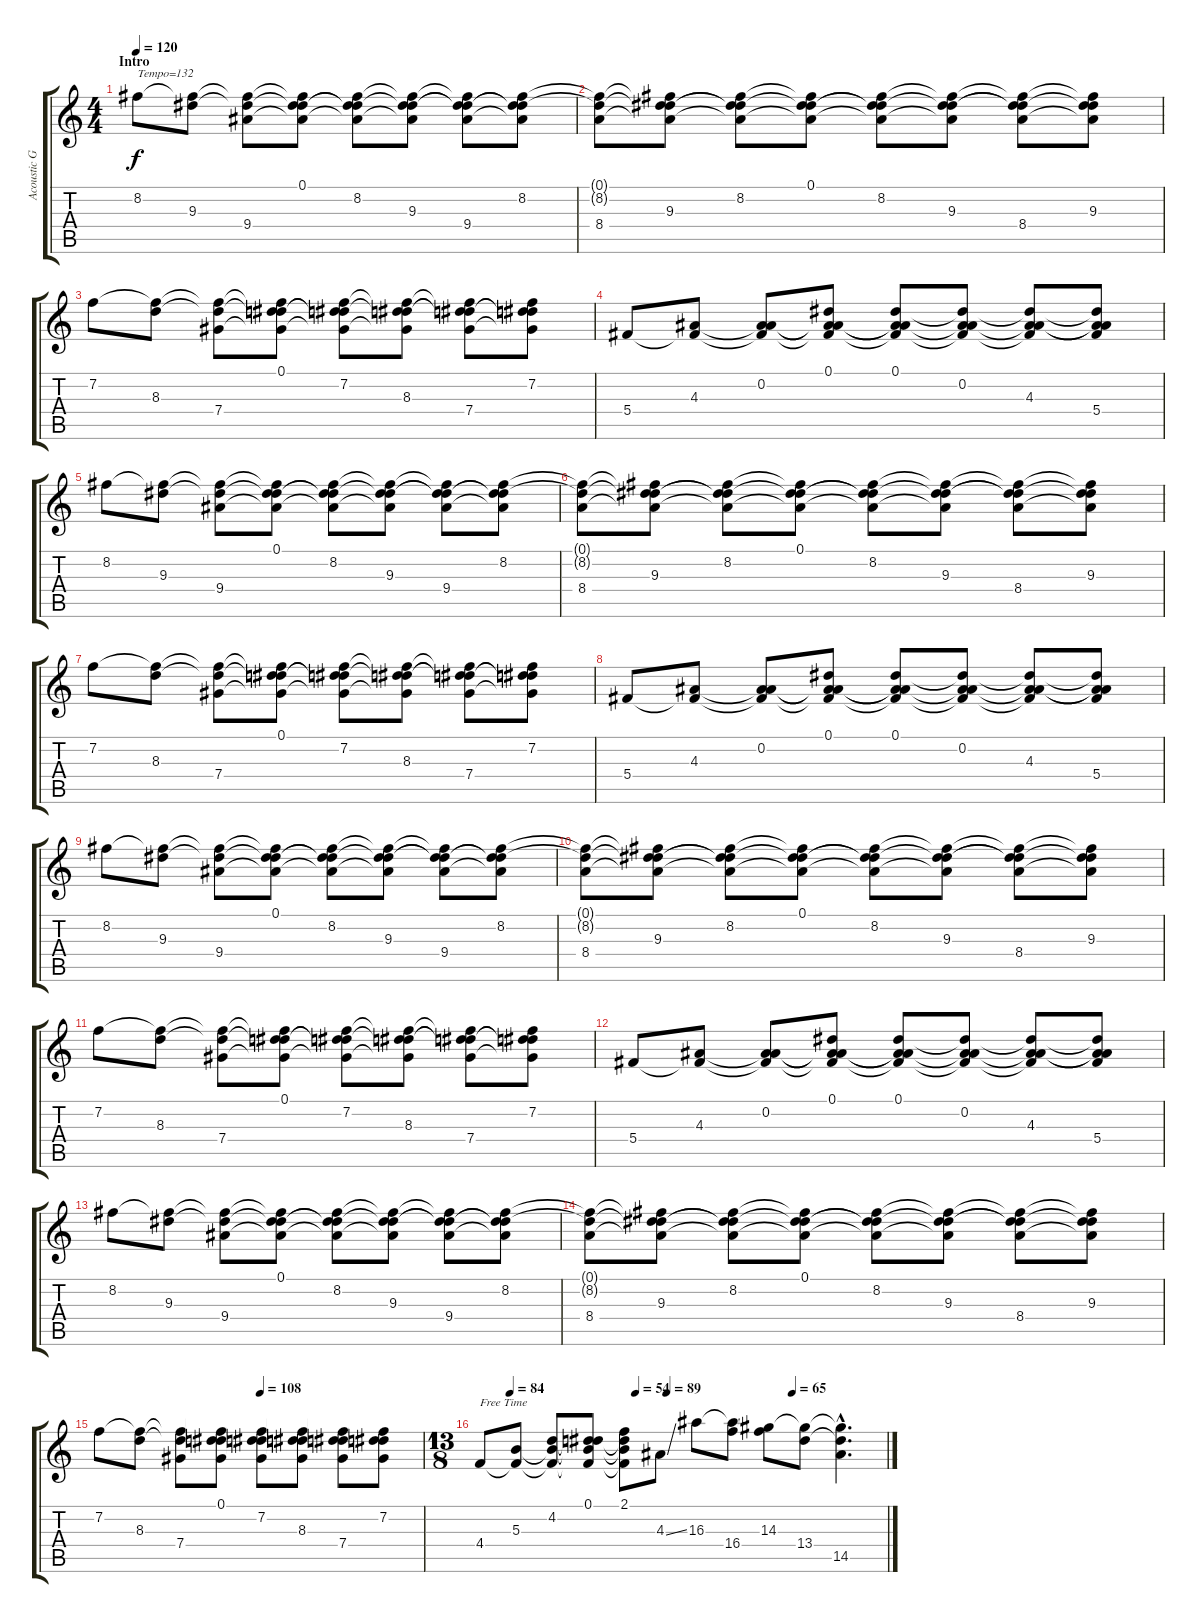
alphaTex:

\track ("Acoustic Guitar [Gilby]" "Acoustic G") {instrument acousticguitarsteel}
\staff {score tabs}
\tuning (Eb4 Bb3 Gb3 Db3 Ab2 Eb2) {hide}
\ts (4 4)
\section ("" "Intro")
\tempo 120
\tempo 132
\tempo 120
\clef g2
\ks c
8.2.8{txt "Tempo=132" dy f volume 9 instrument acousticguitarsteel} (8.2{t} 9.3).8 (8.2{t} 9.3{t} 9.4).8 (0.1 8.2{t} 9.3{t} 9.4{t}).8 (0.1{t} 8.2 9.3{t} 9.4{t}).8 (0.1{t} 8.2{t} 9.3 9.4{t}).8 (0.1{t} 8.2{t} 9.3{t} 9.4).8 (0.1{t} 8.2 9.3{t} 9.4{t}).8 |
(0.1{t} 8.2{t} 8.4).8 (0.1{t} 8.2{t} 9.3 8.4{t}).8 (0.1{t} 8.2 9.3{t} 8.4{t}).8 (0.1 8.2{t} 9.3{t} 8.4{t}).8 (0.1{t} 8.2 9.3{t} 8.4{t}).8 (0.1{t} 8.2{t} 9.3 8.4{t}).8 (0.1{t} 8.2{t} 9.3{t} 8.4).8 (0.1{t} 8.2{t} 9.3 8.4{t}).8 |
7.2.8 (7.2{t} 8.3).8 (7.2{t} 8.3{t} 7.4).8 (0.1 7.2{t} 8.3{t} 7.4{t}).8 (0.1{t} 7.2 8.3{t} 7.4{t}).8 (0.1{t} 7.2{t} 8.3 7.4{t}).8 (0.1{t} 7.2{t} 8.3{t} 7.4).8 (0.1{t} 7.2 8.3{t} 7.4{t}).8 |
5.4.8 (4.3 5.4{t}).8 (0.2 4.3{t} 5.4{t}).8 (0.1 0.2{t} 4.3{t} 5.4{t}).8 (0.1 0.2{t} 4.3{t} 5.4{t}).8 (0.1{t} 0.2 4.3{t} 5.4{t}).8 (0.1{t} 0.2{t} 4.3 5.4{t}).8 (0.1{t} 0.2{t} 4.3{t} 5.4).8 |
8.2.8 (8.2{t} 9.3).8 (8.2{t} 9.3{t} 9.4).8 (0.1 8.2{t} 9.3{t} 9.4{t}).8 (0.1{t} 8.2 9.3{t} 9.4{t}).8 (0.1{t} 8.2{t} 9.3 9.4{t}).8 (0.1{t} 8.2{t} 9.3{t} 9.4).8 (0.1{t} 8.2 9.3{t} 9.4{t}).8 |
(0.1{t} 8.2{t} 8.4).8 (0.1{t} 8.2{t} 9.3 8.4{t}).8 (0.1{t} 8.2 9.3{t} 8.4{t}).8 (0.1 8.2{t} 9.3{t} 8.4{t}).8 (0.1{t} 8.2 9.3{t} 8.4{t}).8 (0.1{t} 8.2{t} 9.3 8.4{t}).8 (0.1{t} 8.2{t} 9.3{t} 8.4).8 (0.1{t} 8.2{t} 9.3 8.4{t}).8 |
7.2.8 (7.2{t} 8.3).8 (7.2{t} 8.3{t} 7.4).8 (0.1 7.2{t} 8.3{t} 7.4{t}).8 (0.1{t} 7.2 8.3{t} 7.4{t}).8 (0.1{t} 7.2{t} 8.3 7.4{t}).8 (0.1{t} 7.2{t} 8.3{t} 7.4).8 (0.1{t} 7.2 8.3{t} 7.4{t}).8 |
5.4.8 (4.3 5.4{t}).8 (0.2 4.3{t} 5.4{t}).8 (0.1 0.2{t} 4.3{t} 5.4{t}).8 (0.1 0.2{t} 4.3{t} 5.4{t}).8 (0.1{t} 0.2 4.3{t} 5.4{t}).8 (0.1{t} 0.2{t} 4.3 5.4{t}).8 (0.1{t} 0.2{t} 4.3{t} 5.4).8 |
8.2.8 (8.2{t} 9.3).8 (8.2{t} 9.3{t} 9.4).8 (0.1 8.2{t} 9.3{t} 9.4{t}).8 (0.1{t} 8.2 9.3{t} 9.4{t}).8 (0.1{t} 8.2{t} 9.3 9.4{t}).8 (0.1{t} 8.2{t} 9.3{t} 9.4).8 (0.1{t} 8.2 9.3{t} 9.4{t}).8 |
(0.1{t} 8.2{t} 8.4).8 (0.1{t} 8.2{t} 9.3 8.4{t}).8 (0.1{t} 8.2 9.3{t} 8.4{t}).8 (0.1 8.2{t} 9.3{t} 8.4{t}).8 (0.1{t} 8.2 9.3{t} 8.4{t}).8 (0.1{t} 8.2{t} 9.3 8.4{t}).8 (0.1{t} 8.2{t} 9.3{t} 8.4).8 (0.1{t} 8.2{t} 9.3 8.4{t}).8 |
7.2.8 (7.2{t} 8.3).8 (7.2{t} 8.3{t} 7.4).8 (0.1 7.2{t} 8.3{t} 7.4{t}).8 (0.1{t} 7.2 8.3{t} 7.4{t}).8 (0.1{t} 7.2{t} 8.3 7.4{t}).8 (0.1{t} 7.2{t} 8.3{t} 7.4).8 (0.1{t} 7.2 8.3{t} 7.4{t}).8 |
5.4.8 (4.3 5.4{t}).8 (0.2 4.3{t} 5.4{t}).8 (0.1 0.2{t} 4.3{t} 5.4{t}).8 (0.1 0.2{t} 4.3{t} 5.4{t}).8 (0.1{t} 0.2 4.3{t} 5.4{t}).8 (0.1{t} 0.2{t} 4.3 5.4{t}).8 (0.1{t} 0.2{t} 4.3{t} 5.4).8 |
8.2.8 (8.2{t} 9.3).8 (8.2{t} 9.3{t} 9.4).8 (0.1 8.2{t} 9.3{t} 9.4{t}).8 (0.1{t} 8.2 9.3{t} 9.4{t}).8 (0.1{t} 8.2{t} 9.3 9.4{t}).8 (0.1{t} 8.2{t} 9.3{t} 9.4).8 (0.1{t} 8.2 9.3{t} 9.4{t}).8 |
(0.1{t} 8.2{t} 8.4).8 (0.1{t} 8.2{t} 9.3 8.4{t}).8 (0.1{t} 8.2 9.3{t} 8.4{t}).8 (0.1 8.2{t} 9.3{t} 8.4{t}).8 (0.1{t} 8.2 9.3{t} 8.4{t}).8 (0.1{t} 8.2{t} 9.3 8.4{t}).8 (0.1{t} 8.2{t} 9.3{t} 8.4).8 (0.1{t} 8.2{t} 9.3 8.4{t}).8 |
\tempo (108 0.5)
7.2.8 (7.2{t} 8.3).8 (7.2{t} 8.3{t} 7.4).8 (0.1 7.2{t} 8.3{t} 7.4{t}).8 (0.1{t} 7.2 8.3{t} 7.4{t}).8 (0.1{t} 7.2{t} 8.3 7.4{t}).8 (0.1{t} 7.2{t} 8.3{t} 7.4).8 (0.1{t} 7.2 8.3{t} 7.4{t}).8 |
\ts (13 8)
\tempo (84 0.07692307692307693)
\tempo (54 0.38461538461538464)
\tempo (89 0.46153846153846156)
\tempo (65 0.7692307692307693)
4.4.8{txt "Free Time"} (5.3 4.4{t}).8 (4.2 5.3{t} 4.4{t}).8 (0.1 4.2{t} 5.3{t} 4.4{t}).8 (2.1 4.2{t} 5.3{t} 4.4{t}).8 4.3{ss}.8 16.3.8 (16.3{t} 16.4).8 (14.3 16.4{t}).8 (14.3{t} 13.4).8 (14.3{hac t} 13.4{hac t} 14.5{hac}).4{d}
